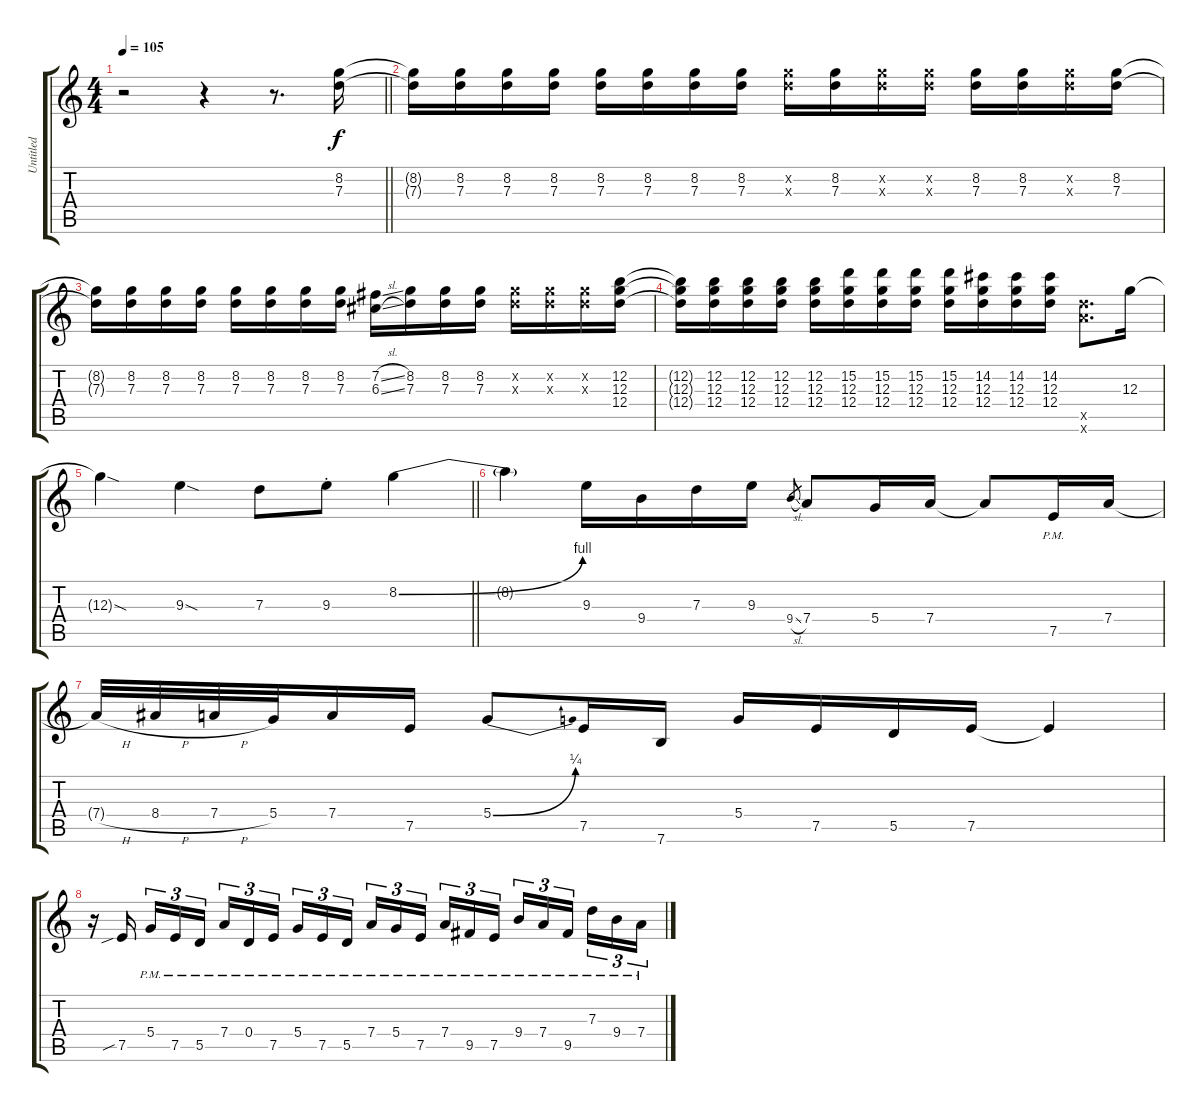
\track ("Untitled" "Untitled") {instrument overdrivenguitar}
\staff {score tabs}
\tuning (E4 B3 G3 D3 A2 E2) {hide}
\ts (4 4)
\tempo 105
\clef g2
\barLineRight lightlight
\ks c
r.2{dy f instrument overdrivenguitar} r.4 r.8{d} (8.2 7.3).16 |
(8.2{t} 7.3{t}).16 (8.2 7.3).16 (8.2 7.3).16 (8.2 7.3).16 (8.2 7.3).16 (8.2 7.3).16 (8.2 7.3).16 (8.2 7.3).16 (8.2{x} 7.3{x}).16 (8.2 7.3).16 (8.2{x} 7.3{x}).16 (8.2{x} 7.3{x}).16 (8.2 7.3).16 (8.2 7.3).16 (8.2{x} 7.3{x}).16 (8.2 7.3).16 |
(8.2{t} 7.3{t}).16 (8.2 7.3).16 (8.2 7.3).16 (8.2 7.3).16 (8.2 7.3).16 (8.2 7.3).16 (8.2 7.3).16 (8.2 7.3).16 (7.2{sl} 6.3{sl}).16 (8.2 7.3).16 (8.2 7.3).16 (8.2 7.3).16 (8.2{x} 7.3{x}).16 (8.2{x} 7.3{x}).16 (8.2{x} 7.3{x}).16 (12.2 12.3 12.4).16 |
(12.2{t} 12.3{t} 12.4{t}).16 (12.2 12.3 12.4).16 (12.2 12.3 12.4).16 (12.2 12.3 12.4).16 (12.2 12.3 12.4).16 (15.2 12.3 12.4).16 (15.2 12.3 12.4).16 (15.2 12.3 12.4).16 (15.2 12.3 12.4).16 (14.2 12.3 12.4).16 (14.2 12.3 12.4).16 (14.2 12.3 12.4).16 (17.5{x} 17.6{x}).8{d} 12.3.16 |
\barLineRight lightlight
12.3{sod t}.4 9.3{sod}.4 7.3.8 9.3{st}.8 8.2{be (bend 0 0 60 4)}.4 |
8.2{t}.4 9.3.16 9.4.16 7.3.16 9.3.16 9.4{sl}.8{gr} 7.4.8 5.4.16 7.4.16 7.4{t}.8 7.5{pm}.16 7.4.16 |
7.4{h t}.32 8.4{h}.32 7.4{h}.32 5.4.32 7.4.16 7.5.16 5.4{be (bend 0 0 60 1)}.8 7.5.16 7.6.16 5.4.16 7.5.16 5.5.16 7.5.16 7.5{t}.4 |
r.16 7.5{sib}.16{beam splitsecondary} 5.4{pm}.16{tu (3 2)} 7.5{pm}.16{tu (3 2)} 5.5{pm}.16{tu (3 2)} 7.4{pm}.16{tu (3 2)} 0.4{pm}.16{tu (3 2)} 7.5{pm}.16{tu (3 2) beam splitsecondary} 5.4{pm}.16{tu (3 2)} 7.5{pm}.16{tu (3 2)} 5.5{pm}.16{tu (3 2)} 7.4{pm}.16{tu (3 2)} 5.4{pm}.16{tu (3 2)} 7.5{pm}.16{tu (3 2) beam splitsecondary} 7.4{pm}.16{tu (3 2)} 9.5{pm}.16{tu (3 2)} 7.5{pm}.16{tu (3 2)} 9.4{pm}.16{tu (3 2)} 7.4{pm}.16{tu (3 2)} 9.5{pm}.16{tu (3 2) beam splitsecondary} 7.3{pm}.16{tu (3 2)} 9.4{pm}.16{tu (3 2)} 7.4{pm}.16{tu (3 2)}
